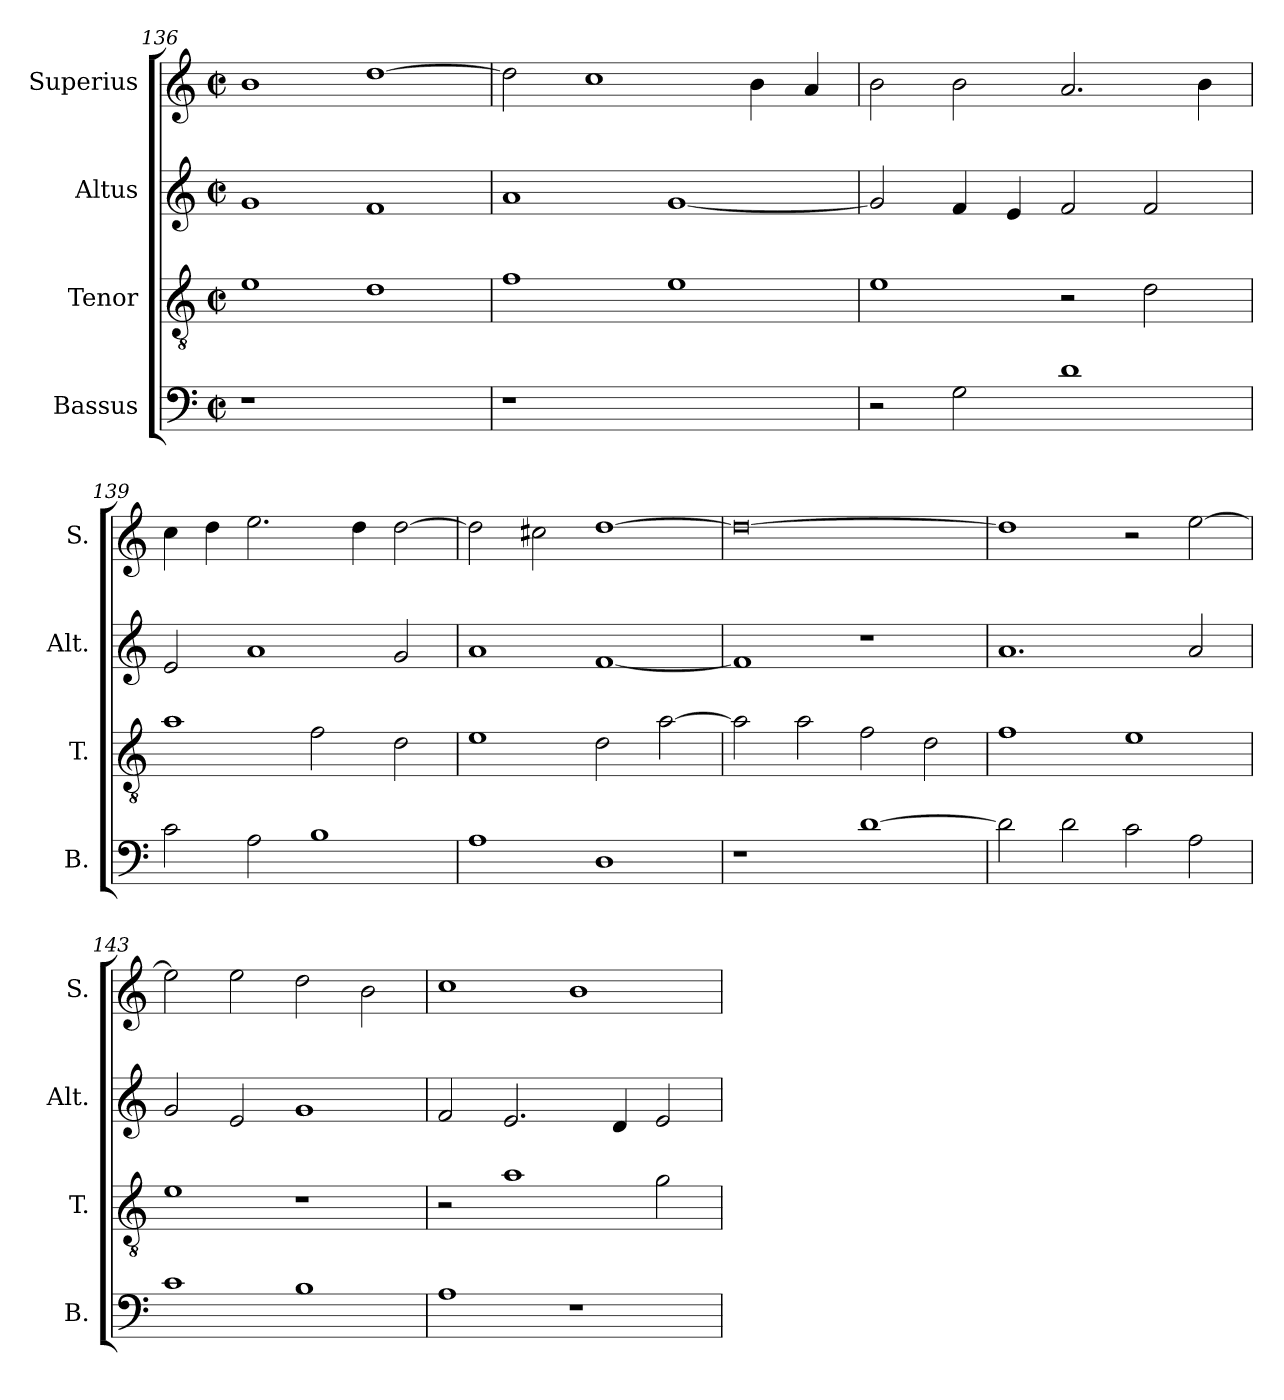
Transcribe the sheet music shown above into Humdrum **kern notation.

**kern	**kern	**kern	**kern
*part4	*part3	*part2	*part1
*staff4	*staff3	*staff2	*staff1
*I"Bassus	*I"Tenor	*I"Altus	*I"Superius
*I'B.	*I'T.	*I'Alt.	*I'S.
*clefF4	*clefGv2	*clefG2	*clefG2
*	*ITrd7c12	*	*
*k[]	*k[]	*k[]	*k[]
*C:	*C:	*C:	*C:
*M2/2	*M2/2	*M2/2	*M2/2
*met(c|)	*met(c|)	*met(c|)	*met(c|)
=136	=136	=136	=136
!LO:N:vis=1	!	!	!
1r	1Ei	1gi	1bi
1ryy	1Di	1fi	[>1ddi
=137	=137	=137	=137
!LO:N:vis=1	!	!	!
1r	1Fi	1ai	2ddi\]
.	.	.	1cci
1ryy	1Ei	[<1gi	.
.	.	.	4bi\
.	.	.	4ai/
!!LO:LB:g=z
=138	=138	=138	=138
2r	1Ei	2gi/]	2bi\
2Gi\	.	4fi/	2bi\
.	.	4ei/	.
1di	2r	2fi/	2.ai/
.	2Di\	2fi/	.
.	.	.	4bi\
=139	=139	=139	=139
2ci\	1Ai	2ei/	4cci\
.	.	.	4ddi\
2Ai\	.	1ai	2.eei\
1Bi	2Fi\	.	.
.	.	.	4ddi\
.	2Di\	2gi/	[>2ddi\
=140	=140	=140	=140
1Ai	1Ei	1ai	2ddi\]
.	.	.	2cc#Xi\
1Di	2Di\	[<1fi	[>1ddi
.	[>2Ai\	.	.
=141	=141	=141	=141
1r	2Ai\]	1fi]	0ddi_>
.	2Ai\	.	.
[>1di	2Fi\	1r	.
.	2Di\	.	.
=142	=142	=142	=142
2di\]	1Fi	1.ai	1ddi]
2di\	.	.	.
2ci\	1Ei	.	2r
2Ai\	.	2ai/	[>2eei\
!!LO:LB:g=z
=143	=143	=143	=143
1ci	1Ei	2gi/	2eei\]
.	.	2ei/	2eei\
1Bi	1r	1gi	2ddi\
.	.	.	2bi\
=144	=144	=144	=144
1Ai	2r	2fi/	1cci
.	1Ai	2.ei/	.
1r	.	.	1bi
.	.	4di/	.
.	2Gi\	2ei/	.
=	=	=	=
*-	*-	*-	*-
